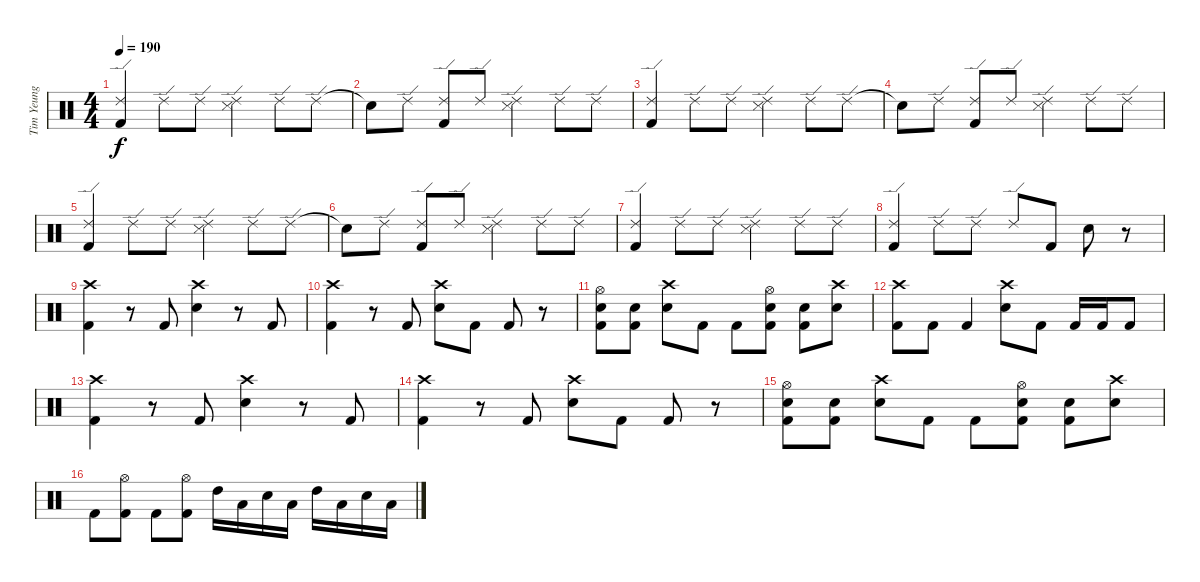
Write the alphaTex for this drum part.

\track ("Tim Yeung" "Tim Yeung") {instrument percussion}
\staff {score}
\articulation defaults
\ts (4 4)
\tempo 190
\clef neutral
\ks c
("Ride (edge) 2" "Kick (hit) 2").4{dy f} "Ride (edge) 2".8 "Ride (edge) 2".8 ("Ride (edge) 2" "Snare (side stick) 3").4 "Ride (edge) 2".8 "Ride (edge) 2".8 |
"Snare (hit)"{t}.8 "Ride (edge) 2".8 ("Ride (edge) 2" "Kick (hit) 2").8 "Ride (edge) 2".8 ("Ride (edge) 2" "Snare (side stick) 3").4 "Ride (edge) 2".8 "Ride (edge) 2".8 |
("Ride (edge) 2" "Kick (hit) 2").4 "Ride (edge) 2".8 "Ride (edge) 2".8 ("Ride (edge) 2" "Snare (side stick) 3").4 "Ride (edge) 2".8 "Ride (edge) 2".8 |
"Snare (hit)"{t}.8 "Ride (edge) 2".8 ("Ride (edge) 2" "Kick (hit) 2").8 "Ride (edge) 2".8 ("Ride (edge) 2" "Snare (side stick) 3").4 "Ride (edge) 2".8 "Ride (edge) 2".8 |
("Ride (edge) 2" "Kick (hit) 2").4 "Ride (edge) 2".8 "Ride (edge) 2".8 ("Ride (edge) 2" "Snare (side stick) 3").4 "Ride (edge) 2".8 "Ride (edge) 2".8 |
"Snare (hit)"{t}.8 "Ride (edge) 2".8 ("Ride (edge) 2" "Kick (hit) 2").8 "Ride (edge) 2".8 ("Ride (edge) 2" "Snare (side stick) 3").4 "Ride (edge) 2".8 "Ride (edge) 2".8 |
("Ride (edge) 2" "Kick (hit) 2").4 "Ride (edge) 2".8 "Ride (edge) 2".8 ("Ride (edge) 2" "Snare (side stick) 3").4 "Ride (edge) 2".8 "Ride (edge) 2".8 |
("Ride (edge) 2" "Kick (hit) 2").4 "Ride (edge) 2".8 "Ride (edge) 2".8 "Ride (edge) 2".8 "Kick (hit) 2".8 "Electric Snare (hit)".8 r.8 |
("Crash high (hit)" "Kick (hit) 2").4 r.8 "Kick (hit) 2".8 ("Crash high (hit)" "Electric Snare (hit)").4 r.8 "Kick (hit) 2".8 |
("Crash high (hit)" "Kick (hit) 2").4 r.8 "Kick (hit) 2".8 ("Crash high (hit)" "Electric Snare (hit)").8 "Kick (hit) 2".8 "Kick (hit) 2".8 r.8 |
("Hi-Hat (open)" "Snare (hit) 2" "Kick (hit) 2").8 ("Snare (hit) 2" "Kick (hit) 2").8 ("Crash high (hit)" "Snare (hit) 2").8 "Kick (hit) 2".8 "Kick (hit) 2".8 ("Hi-Hat (open)" "Snare (hit) 2" "Kick (hit) 2").8 ("Snare (hit) 2" "Kick (hit) 2").8 ("Crash high (hit)" "Snare (hit) 2").8 |
("Crash high (hit)" "Kick (hit) 2").8 "Kick (hit) 2".8 "Kick (hit) 2".4 ("Crash high (hit)" "Electric Snare (hit)").8 "Kick (hit) 2".8 "Kick (hit) 2".16 "Kick (hit) 2".16 "Kick (hit) 2".8 |
("Crash high (hit)" "Kick (hit) 2").4 r.8 "Kick (hit) 2".8 ("Crash high (hit)" "Electric Snare (hit)").4 r.8 "Kick (hit) 2".8 |
("Crash high (hit)" "Kick (hit) 2").4 r.8 "Kick (hit) 2".8 ("Crash high (hit)" "Electric Snare (hit)").8 "Kick (hit) 2".8 "Kick (hit) 2".8 r.8 |
("Hi-Hat (open)" "Snare (hit) 2" "Kick (hit) 2").8 ("Snare (hit) 2" "Kick (hit) 2").8 ("Crash high (hit)" "Snare (hit) 2").8 "Kick (hit) 2".8 "Kick (hit) 2".8 ("Hi-Hat (open)" "Snare (hit) 2" "Kick (hit) 2").8 ("Snare (hit) 2" "Kick (hit) 2").8 ("Crash high (hit)" "Snare (hit) 2").8 |
"Kick (hit) 2".8 ("Hi-Hat (open)" "Kick (hit) 2").8 "Kick (hit) 2".8 ("Hi-Hat (open)" "Kick (hit) 2").8 "High Tom (hit)".16 "Low Tom (hit)".16 "Snare (hit) 2".16 "Low Tom (hit)".16 "High Tom (hit)".16 "Low Tom (hit)".16 "Snare (hit) 2".16 "Low Tom (hit)".16
